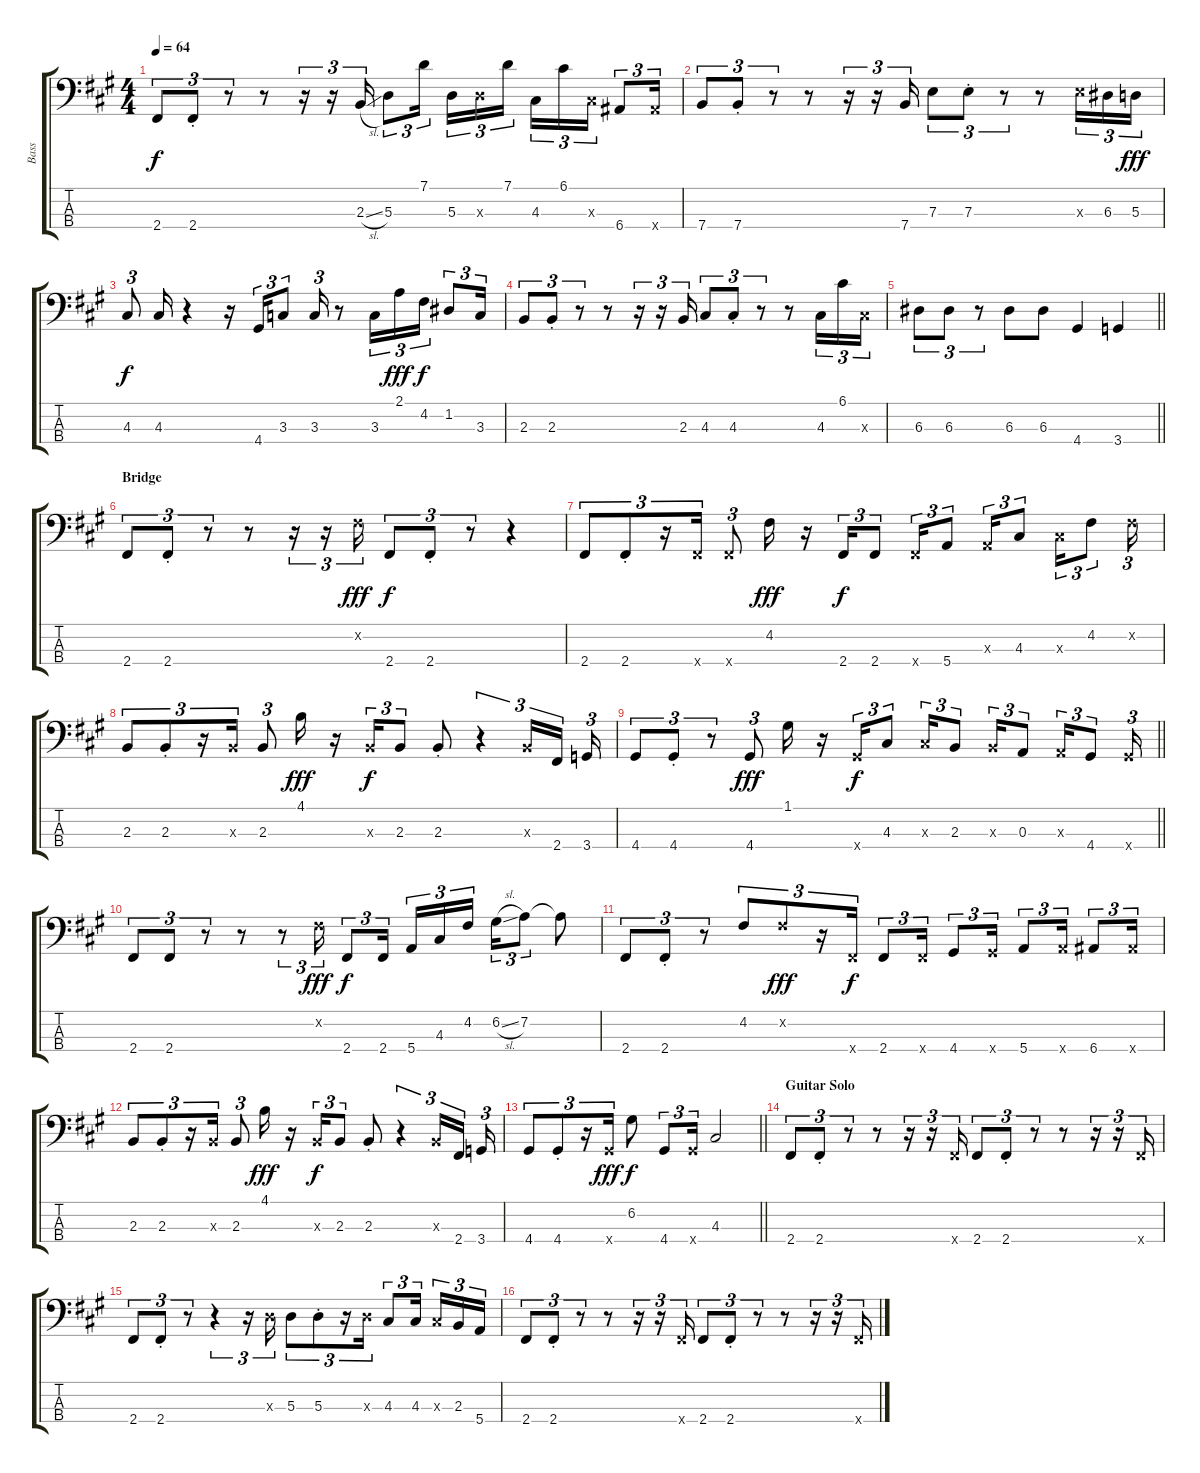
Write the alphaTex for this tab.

\track ("Bass" "Bass") {instrument slapbass1}
\staff {score tabs}
\tuning (G2 D2 A1 E1) {hide}
\ts (4 4)
\tempo 64
\clef f4
\ks f#minor
2.4.8{tu (3 2) dy f} 2.4{st}.8{tu (3 2)} r.8{tu (3 2)} r.8 r.16{tu (3 2)} r.16{tu (3 2)} 2.3{sl}.16{tu (3 2)} 5.3.8{tu (3 2)} 7.1.16{tu (3 2) beam splitsecondary} 5.3.16{tu (3 2)} 5.3{x}.16{tu (3 2)} 7.1.16{tu (3 2)} 4.3.16{tu (3 2)} 6.1.16{tu (3 2)} 4.3{x}.16{tu (3 2)} 6.4.8{tu (3 2)} 6.4{x}.16{tu (3 2)} |
7.4.8{tu (3 2)} 7.4{st}.8{tu (3 2)} r.8{tu (3 2)} r.8 r.16{tu (3 2)} r.16{tu (3 2)} 7.4.16{tu (3 2)} 7.3.8{tu (3 2)} 7.3{st}.8{tu (3 2)} r.8{tu (3 2)} r.8 7.3{x}.16{tu (3 2)} 6.3.16{tu (3 2)} 5.3.16{tu (3 2) dy fff} |
4.3.8{tu (3 2) dy f} 4.3.16 r.4 r.16 4.4.16{tu (3 2)} 3.3.8{tu (3 2)} 3.3.16{tu (3 2)} r.8 3.3.16{tu (3 2)} 2.1.16{tu (3 2) dy fff} 4.2.16{tu (3 2) dy f} 1.2.8{tu (3 2)} 3.3.16{tu (3 2)} |
2.3.8{tu (3 2)} 2.3{st}.8{tu (3 2)} r.8{tu (3 2)} r.8 r.16{tu (3 2)} r.16{tu (3 2)} 2.3.16{tu (3 2)} 4.3.8{tu (3 2)} 4.3{st}.8{tu (3 2)} r.8{tu (3 2)} r.8 4.3.16{tu (3 2)} 6.1.16{tu (3 2)} 4.3{x}.16{tu (3 2)} |
\barLineRight lightlight
6.3.8{tu (3 2)} 6.3.8{tu (3 2)} r.8{tu (3 2)} 6.3.8 6.3.8 4.4.4 3.4.4 |
\section ("" "Bridge")
2.4.8{tu (3 2)} 2.4{st}.8{tu (3 2)} r.8{tu (3 2)} r.8 r.16{tu (3 2)} r.16{tu (3 2)} 4.2{x}.16{tu (3 2) dy fff} 2.4.8{tu (3 2) dy f} 2.4{st}.8{tu (3 2)} r.8{tu (3 2)} r.4 |
2.4.8{tu (3 2)} 2.4{st}.8{tu (3 2)} r.16{tu (3 2)} 2.4{x}.16{tu (3 2)} 2.4{x}.8{tu (3 2)} 4.2.16{dy fff} r.16 2.4.16{tu (3 2) dy f} 2.4.8{tu (3 2)} 2.4{x}.16{tu (3 2)} 5.4.8{tu (3 2)} 0.3{x}.16{tu (3 2)} 4.3.8{tu (3 2)} 4.3{x}.16{tu (3 2)} 4.2.8{tu (3 2)} 4.2{x}.16{tu (3 2)} |
2.3.8{tu (3 2)} 2.3{st}.8{tu (3 2)} r.16{tu (3 2)} 2.3{x}.16{tu (3 2)} 2.3.8{tu (3 2)} 4.1.16{dy fff} r.16 2.3{x}.16{tu (3 2) dy f} 2.3.8{tu (3 2)} 2.3{st}.8 r.4{tu (3 2)} 2.3{x}.16{tu (3 2)} 2.4.16{tu (3 2) beam splitsecondary} 3.4.16{tu (3 2)} |
\barLineRight lightlight
4.4.8{tu (3 2)} 4.4{st}.8{tu (3 2)} r.8{tu (3 2)} 4.4.8{tu (3 2) dy fff} 1.1.16 r.16 4.4{x}.16{tu (3 2) dy f} 4.3.8{tu (3 2)} 4.3{x}.16{tu (3 2)} 2.3.8{tu (3 2)} 2.3{x}.16{tu (3 2)} 0.3.8{tu (3 2)} 0.3{x}.16{tu (3 2)} 4.4.8{tu (3 2)} 4.4{x}.16{tu (3 2)} |
2.4.8{tu (3 2)} 2.4.8{tu (3 2)} r.8{tu (3 2)} r.8 r.8{tu (3 2)} 4.2{x}.16{tu (3 2) dy fff} 2.4.8{tu (3 2) dy f} 2.4.16{tu (3 2) beam splitsecondary} 5.4.16{tu (3 2)} 4.3.16{tu (3 2)} 4.2.16{tu (3 2)} 6.2{sl}.16{tu (3 2)} 7.2.8{tu (3 2)} 7.2{t}.8 |
2.4.8{tu (3 2)} 2.4{st}.8{tu (3 2)} r.8{tu (3 2)} 4.2.8{tu (3 2)} 4.2{x}.8{tu (3 2) dy fff} r.16{tu (3 2)} 2.4{x}.16{tu (3 2) dy f} 2.4.8{tu (3 2)} 2.4{x}.16{tu (3 2)} 4.4.8{tu (3 2)} 4.4{x}.16{tu (3 2)} 5.4.8{tu (3 2)} 5.4{x}.16{tu (3 2)} 6.4.8{tu (3 2)} 6.4{x}.16{tu (3 2)} |
2.3.8{tu (3 2)} 2.3{st}.8{tu (3 2)} r.16{tu (3 2)} 2.3{x}.16{tu (3 2)} 2.3.8{tu (3 2)} 4.1.16{dy fff} r.16 2.3{x}.16{tu (3 2) dy f} 2.3.8{tu (3 2)} 2.3{st}.8 r.4{tu (3 2)} 2.3{x}.16{tu (3 2)} 2.4.16{tu (3 2) beam splitsecondary} 3.4.16{tu (3 2)} |
\barLineRight lightlight
4.4.8{tu (3 2)} 4.4{st}.8{tu (3 2)} r.16{tu (3 2)} 4.4{x}.16{tu (3 2) dy fff} 6.2.8{dy f} 4.4.8{tu (3 2)} 4.4{x}.16{tu (3 2)} 4.3.2 |
\section ("" "Guitar Solo")
2.4.8{tu (3 2)} 2.4{st}.8{tu (3 2)} r.8{tu (3 2)} r.8 r.16{tu (3 2)} r.16{tu (3 2)} 2.4{x}.16{tu (3 2)} 2.4.8{tu (3 2)} 2.4{st}.8{tu (3 2)} r.8{tu (3 2)} r.8 r.16{tu (3 2)} r.16{tu (3 2)} 2.4{x}.16{tu (3 2)} |
2.4.8{tu (3 2)} 2.4{st}.8{tu (3 2)} r.8{tu (3 2)} r.4{tu (3 2)} r.16{tu (3 2)} 5.3{x}.16{tu (3 2)} 5.3.8{tu (3 2)} 5.3{st}.8{tu (3 2)} r.16{tu (3 2)} 5.3{x}.16{tu (3 2)} 4.3.8{tu (3 2)} 4.3.16{tu (3 2) beam splitsecondary} 4.3{x}.16{tu (3 2)} 2.3.16{tu (3 2)} 5.4.16{tu (3 2)} |
2.4.8{tu (3 2)} 2.4{st}.8{tu (3 2)} r.8{tu (3 2)} r.8 r.16{tu (3 2)} r.16{tu (3 2)} 2.4{x}.16{tu (3 2)} 2.4.8{tu (3 2)} 2.4{st}.8{tu (3 2)} r.8{tu (3 2)} r.8 r.16{tu (3 2)} r.16{tu (3 2)} 2.4{x}.16{tu (3 2)}
